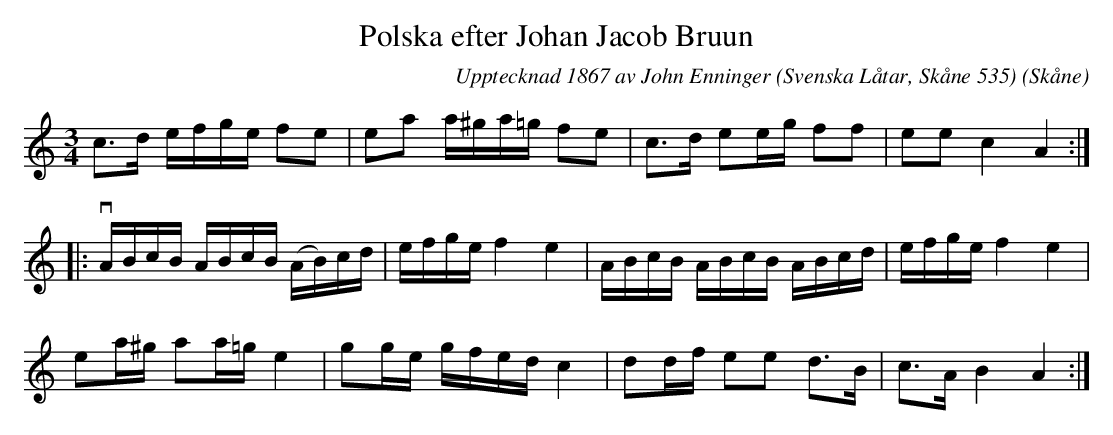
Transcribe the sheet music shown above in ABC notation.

X:1
T:Polska efter Johan Jacob Bruun
C:Upptecknad 1867 av John Enninger (Svenska Låtar, Skåne 535)
O:Skåne
M:3/4
L:1/8
K:Am
c3/2d/ e/f/g/e/ fe |ea a/^g/a/=g/ fe |c3/2d/ ee/g/ ff |ee c2 A2 ::
vA/B/c/B/ A/B/c/B/ (A/B/)c/d/ |e/f/g/e/ f2 e2 |A/B/c/B/ A/B/c/B/ A/B/c/d/ |e/f/g/e/ f2 e2 |
ea/^g/ aa/=g/ e2 |gg/e/ g/f/e/d/ c2 |dd/f/ ee d3/2B/ |c3/2A/ B2 A2 :|
